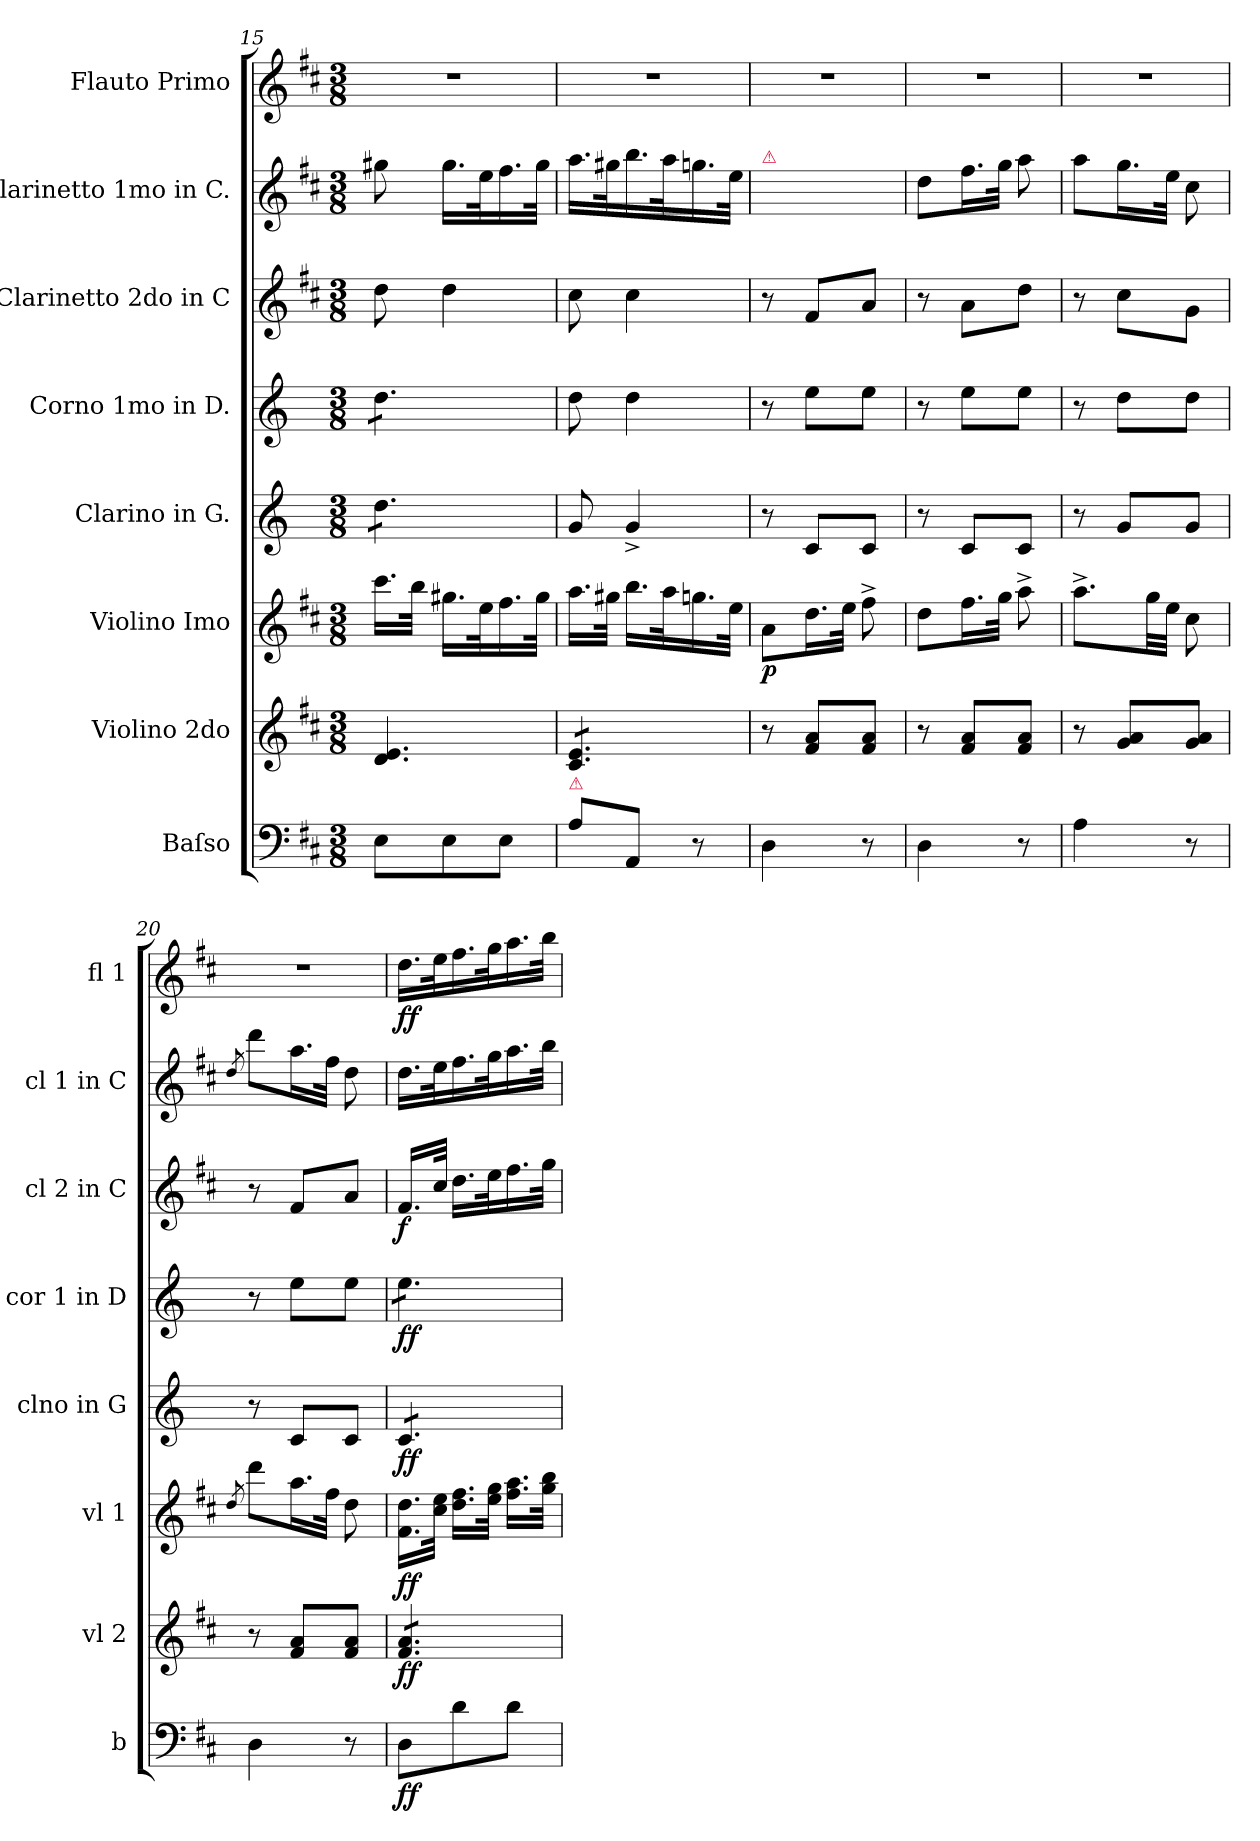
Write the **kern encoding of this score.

**kern	**dynam	**kern	**dynam	**kern	**dynam	**kern	**dynam	**kern	**dynam	**kern	**dynam	**kern	**kern	**dynam
*part8	*part8	*part7	*part7	*part6	*part6	*part5	*part5	*part4	*part4	*part3	*part3	*part2	*part1	*part1
*staff8	*staff8	*staff7	*staff7	*staff6	*staff6	*staff5	*staff5	*staff4	*staff4	*staff3	*staff3	*staff2	*staff1	*staff1
*I"Baſso	*	*I"Violino 2do	*	*I"Violino Imo	*	*I"Clarino in G.	*	*I"Corno 1mo in D.	*	*I"Clarinetto 2do in C	*	*I"Clarinetto 1mo in C.	*I"Flauto Primo	*
*I'b	*	*I'vl 2	*	*I'vl 1	*	*I'clno in G	*	*I'cor 1 in D	*	*I'cl 2 in C	*	*I'cl 1 in C	*I'fl 1	*
*clefF4	*	*clefG2	*	*clefG2	*	*clefG2	*	*clefG2	*	*clefG2	*	*clefG2	*clefG2	*
*	*	*	*	*	*	*ITrd-1c-2	*	*ITrd6c10	*	*	*	*	*	*
*k[f#c#]	*	*k[f#c#]	*	*k[f#c#]	*	*k[f#c#]	*	*k[f#c#]	*	*k[f#c#]	*	*k[f#c#]	*k[f#c#]	*
*D:	*	*D:	*	*D:	*	*D:	*	*D:	*	*D:	*	*D:	*D:	*
*M3/8	*	*M3/8	*	*M3/8	*	*M3/8	*	*M3/8	*	*M3/8	*	*M3/8	*M3/8	*
=15	=15	=15	=15	=15	=15	=15	=15	=15	=15	=15	=15	=15	=15	=15
*	*	*	*	*	*	*tremolo	*	*	*	*	*	*	*	*
*	*	*	*	*	*	*	*	*tremolo	*	*	*	*	*	*
8E\L	.	4.d/ 4.e/	.	16.ccc#\LL	.	8ee\L	.	8e\L	.	8dd\	.	8gg#X\	4.r	.
.	.	.	.	32bb\JJk	.	.	.	.	.	.	.	.	.	.
8E\	.	.	.	16.gg#X\LL	.	8ee\	.	8e\	.	4dd\	.	16.gg#\LL	.	.
.	.	.	.	32ee\K	.	.	.	.	.	.	.	32ee\K	.	.
8E\J	.	.	.	16.ff#\	.	8ee\J	.	8e\J	.	.	.	16.ff#\	.	.
*	*	*	*	*	*	*	*	*Xtremolo	*	*	*	*	*	*
*	*	*	*	*	*	*Xtremolo	*	*	*	*	*	*	*	*
.	.	.	.	32gg#\JJk	.	.	.	.	.	.	.	32gg#\JJk	.	.
=16	=16	=16	=16	=16	=16	=16	=16	=16	=16	=16	=16	=16	=16	=16
!LO:TX:a:color=crimson:t=⚠	!	!	!	!	!	!	!	!	!	!	!	!	!	!
*	*	*tremolo	*	*	*	*	*	*	*	*	*	*	*	*
8A\L	.	8c#/ 8e/L	.	16.aa\LL	.	8a/	.	8e\	.	8cc#\	.	16.aa\LL	4.r	.
.	.	.	.	32gg#X\JJk	.	.	.	.	.	.	.	32gg#X\K	.	.
8AA/J	.	8c#/ 8e/	.	16.bb\LL	.	4a^/	.	4e\	.	4cc#\	.	16.bb\	.	.
.	.	.	.	32aa\K	.	.	.	.	.	.	.	32aa\K	.	.
8r	.	8c#/ 8e/J	.	16.ggn\	.	.	.	.	.	.	.	16.ggn\	.	.
*	*	*Xtremolo	*	*	*	*	*	*	*	*	*	*	*	*
.	.	.	.	32ee\JJk	.	.	.	.	.	.	.	32ee\JJk	.	.
=17	=17	=17	=17	=17	=17	=17	=17	=17	=17	=17	=17	=17	=17	=17
!	!	!	!	!	!	!	!	!	!	!	!	!LO:TX:a:color=crimson:t=⚠	!	!
4D\	.	8r	.	8a\L	p	8r	.	8r	.	8r	.	4.ryy	4.r	.
.	.	8f#/ 8a/L	.	16.dd\L	.	8d/L	.	8f#\L	.	8f#/L	.	.	.	.
.	.	.	.	32ee\JJk	.	.	.	.	.	.	.	.	.	.
8r	.	8f#/ 8a/J	.	8ff#^<\	.	8d/J	.	8f#\J	.	8a/J	.	.	.	.
=18	=18	=18	=18	=18	=18	=18	=18	=18	=18	=18	=18	=18	=18	=18
4D\	.	8r	.	8dd\L	.	8r	.	8r	.	8r	.	8dd\L	4.r	.
.	.	8f#/ 8a/L	.	16.ff#\L	.	8d/L	.	8f#\L	.	8a\L	.	16.ff#\L	.	.
.	.	.	.	32gg\JJk	.	.	.	.	.	.	.	32gg\JJk	.	.
8r	.	8f#/ 8a/J	.	8aa^<\	.	8d/J	.	8f#\J	.	8dd\J	.	8aa\	.	.
=19	=19	=19	=19	=19	=19	=19	=19	=19	=19	=19	=19	=19	=19	=19
4A\	.	8r	.	8.aa^<\L	.	8r	.	8r	.	8r	.	8aa\L	4.r	.
.	.	8g/ 8a/L	.	.	.	8a/L	.	8e\L	.	8cc#\L	.	16.gg\L	.	.
.	.	.	.	32gg\LL	.	.	.	.	.	.	.	.	.	.
.	.	.	.	32ee\JJJ	.	.	.	.	.	.	.	32ee\JJk	.	.
8r	.	8g/ 8a/J	.	8cc#\	.	8a/J	.	8e\J	.	8g\J	.	8cc#\	.	.
=20	=20	=20	=20	=20	=20	=20	=20	=20	=20	=20	=20	=20	=20	=20
.	.	.	.	8qdd/	.	.	.	.	.	.	.	8qdd/	.	.
4D\	.	8r	.	8ddd\L	.	8r	.	8r	.	8r	.	8ddd\L	4.r	.
.	.	8f#/ 8a/L	.	16.aa\L	.	8d/L	.	8f#\L	.	8f#/L	.	16.aa\L	.	.
.	.	.	.	32ff#\JJk	.	.	.	.	.	.	.	32ff#\JJk	.	.
8r	.	8f#/ 8a/J	.	8dd\	.	8d/J	.	8f#\J	.	8a/J	.	8dd\	.	.
=21	=21	=21	=21	=21	=21	=21	=21	=21	=21	=21	=21	=21	=21	=21
*	*	*tremolo	*	*	*	*	*	*	*	*	*	*	*	*
*	*	*	*	*	*	*tremolo	*	*	*	*	*	*	*	*
*	*	*	*	*	*	*	*	*tremolo	*	*	*	*	*	*
8D\L	ff	8f#/ 8a/L	ff	16.f#\ 16.dd\LL	ff	8d/L	ff	8f#\L	ff	16.f#/LL	f	16.dd\LL	16.dd\LL	ff
.	.	.	.	32cc#\ 32ee\JJk	.	.	.	.	.	32cc#/JJk	.	32ee\K	32ee\K	.
8d\	.	8f#/ 8a/	.	16.dd\ 16.ff#\LL	.	8d/	.	8f#\	.	16.dd\LL	.	16.ff#\	16.ff#\	.
.	.	.	.	32ee\ 32gg\JJk	.	.	.	.	.	32ee\K	.	32gg\K	32gg\K	.
8d\J	.	8f#/ 8a/J	.	16.ff#\ 16.aa\LL	.	8d/J	.	8f#\J	.	16.ff#\	.	16.aa\	16.aa\	.
*	*	*	*	*	*	*	*	*Xtremolo	*	*	*	*	*	*
*	*	*	*	*	*	*Xtremolo	*	*	*	*	*	*	*	*
*	*	*Xtremolo	*	*	*	*	*	*	*	*	*	*	*	*
.	.	.	.	32gg\ 32bb\JJk	.	.	.	.	.	32gg\JJk	.	32bb\JJk	32bb\JJk	.
=	=	=	=	=	=	=	=	=	=	=	=	=	=	=
*-	*-	*-	*-	*-	*-	*-	*-	*-	*-	*-	*-	*-	*-	*-
